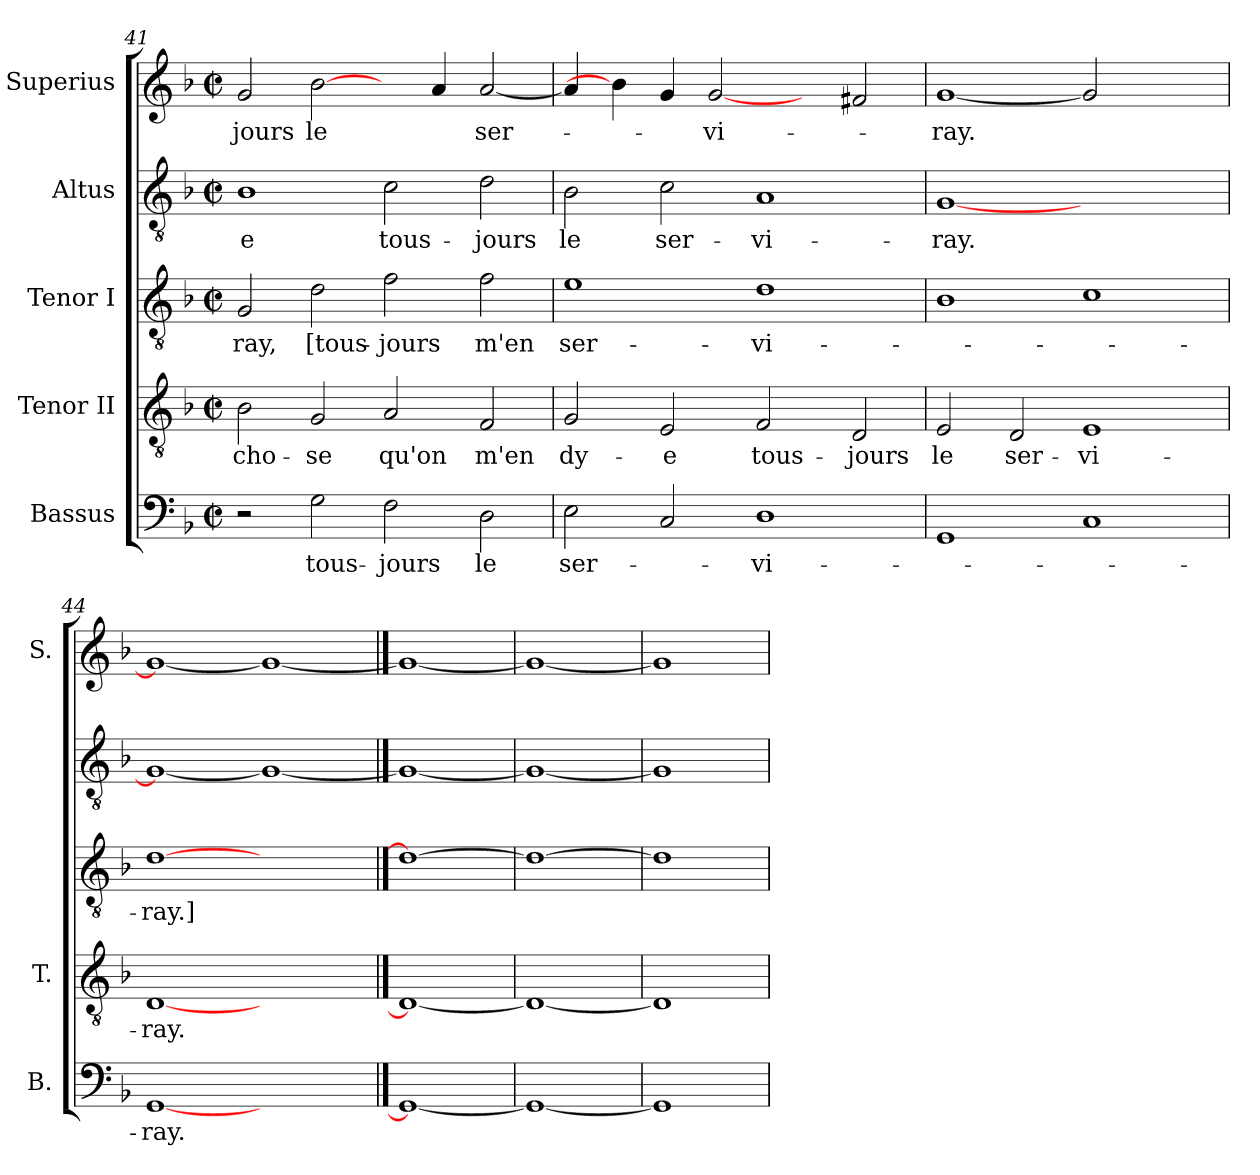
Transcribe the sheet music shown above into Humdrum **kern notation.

**kern	**text	**kern	**text	**kern	**text	**kern	**text	**kern	**text
*part5	*part5	*part4	*part4	*part3	*part3	*part2	*part2	*part1	*part1
*staff5	*staff5	*staff4	*staff4	*staff3	*staff3	*staff2	*staff2	*staff1	*staff1
*I"Bassus	*	*I"Tenor II	*	*I"Tenor I	*	*I"Altus	*	*I"Superius	*
*I'B.	*	*I'T.	*	*	*	*	*	*I'S.	*
!!LO:LB:g=z
*clefF4	*	*clefGv2	*	*clefGv2	*	*clefGv2	*	*clefG2	*
*	*	*ITrd7c12	*	*ITrd7c12	*	*ITrd7c12	*	*	*
*k[b-]	*	*k[b-]	*	*k[b-]	*	*k[b-]	*	*k[b-]	*
*F:	*	*F:	*	*F:	*	*F:	*	*F:	*
*M2/2	*	*M2/2	*	*M2/2	*	*M2/2	*	*M2/2	*
*met(c|)	*	*met(c|)	*	*met(c|)	*	*met(c|)	*	*met(c|)	*
=41	=41	=41	=41	=41	=41	=41	=41	=41	=41
!	!	!	!LO:LY:b:color=#000000	!	!	!	!	!	!
!	!	!	!	!	!LO:LY:b:color=#000000	!	!	!	!
!	!	!	!	!	!	!	!LO:LY:b:color=#000000	!	!
!	!	!	!	!	!	!	!	!	!LO:LY:b:color=#000000
2r	.	2BB-i\	cho-	2GGi/	-ray,	1BB-i	-e	2gi/	-jours
!	!LO:LY:b:color=#000000	!	!	!	!	!	!	!	!
!	!	!	!LO:LY:b:color=#000000	!	!	!	!	!	!
!	!	!	!	!	!LO:LY:b:color=#000000	!	!	!	!
!	!	!	!	!	!	!	!	!	!LO:LY:b:color=#000000
2Gi\	tous-	2GGi/	-se	2Di\	[tous-	.	.	[2b-i\	le
!	!LO:LY:b:color=#000000	!	!	!	!	!	!	!	!
!	!	!	!LO:LY:b:color=#000000	!	!	!	!	!	!
!	!	!	!	!	!LO:LY:b:color=#000000	!	!	!	!
!	!	!	!	!	!	!	!LO:LY:b:color=#000000	!	!
2Fi\	-jours	2AAi/	qu'on	2Fi\	-jours	2Ci\	tous-	4ryy	.
.	.	.	.	.	.	.	.	4ai/	.
!	!LO:LY:b:color=#000000	!	!	!	!	!	!	!	!
!	!	!	!LO:LY:b:color=#000000	!	!	!	!	!	!
!	!	!	!	!	!LO:LY:b:color=#000000	!	!	!	!
!	!	!	!	!	!	!	!LO:LY:b:color=#000000	!	!
!	!	!	!	!	!	!	!	!	!LO:LY:b:color=#000000
2Di\	le	2FFi/	m'en	2Fi\	m'en	2Di\	-jours	[<2ai/	ser-
=42	=42	=42	=42	=42	=42	=42	=42	=42	=42
!	!LO:LY:b:color=#000000	!	!	!	!	!	!	!	!
!	!	!	!LO:LY:b:color=#000000	!	!	!	!	!	!
!	!	!	!	!	!LO:LY:b:color=#000000	!	!	!	!
!	!	!	!	!	!	!	!LO:LY:b:color=#000000	!	!
2Ei\	ser-	2GGi/	dy-	1Ei	ser-	2BB-i\	le	4ai/]	.
.	.	.	.	.	.	.	.	4b-i\]	.
!	!	!	!LO:LY:b:color=#000000	!	!	!	!	!	!
!	!	!	!	!	!	!	!LO:LY:b:color=#000000	!	!
2Ci/	.	2EEi/	-e	.	.	2Ci\	ser-	4gi/	.
!	!	!	!	!	!	!	!	!	!LO:LY:b:color=#000000
.	.	.	.	.	.	.	.	[2gi	-vi-
!	!LO:LY:b:color=#000000	!	!	!	!	!	!	!	!
!	!	!	!LO:LY:b:color=#000000	!	!	!	!	!	!
!	!	!	!	!	!LO:LY:b:color=#000000	!	!	!	!
!	!	!	!	!	!	!	!LO:LY:b:color=#000000	!	!
1Di	-vi-	2FFi/	tous-	1Di	-vi-	1AAi	-vi-	.	.
.	.	.	.	.	.	.	.	4ryy	.
!	!	!	!LO:LY:b:color=#000000	!	!	!	!	!	!
.	.	2DDi/	-jours	.	.	.	.	2f#Xi/	.
=43	=43	=43	=43	=43	=43	=43	=43	=43	=43
!	!	!	!LO:LY:b:color=#000000	!	!	!	!	!	!
!	!	!	!	!	!	!	!LO:LY:b:color=#000000	!	!
!	!	!	!	!	!	!	!	!	!LO:LY:b:color=#000000
1GGi	.	2EEi/	le	1BB-i	.	[<1GGi	-ray.	[<1gi	-ray.
!	!	!	!LO:LY:b:color=#000000	!	!	!	!	!	!
.	.	2DDi/	ser-	.	.	.	.	.	.
!	!	!	!LO:LY:b:color=#000000	!	!	!	!	!	!
1Ci	.	1EEi	-vi-	1Ci	.	1ryy	.	2gi]	.
.	.	.	.	.	.	.	.	2ryy	.
=44	=44	=44	=44	=44	=44	=44	=44	=44	=44
!	!LO:LY:b:color=#000000	!	!	!	!	!	!	!	!
!	!	!	!LO:LY:b:color=#000000	!	!	!	!	!	!
!	!	!	!	!	!LO:LY:b:color=#000000	!	!	!	!
[1GGi	-ray.	[1DDi	-ray.	[1Di	-ray.]	1GGi_<	.	1gi_<	.
1ryy	.	1ryy	.	1ryy	.	1GGi_	.	1gi_	.
==45	==45	==45	==45	==45	==45	==45	==45	==45	==45
1GGi_	.	1DDi_	.	1Di_	.	1GGi_	.	1gi_	.
=46	=46	=46	=46	=46	=46	=46	=46	=46	=46
1GGi_	.	1DDi_	.	1Di_	.	1GGi_	.	1gi_	.
=47	=47	=47	=47	=47	=47	=47	=47	=47	=47
1GGi]	.	1DDi]	.	1Di]	.	1GGi]	.	1gi]	.
=	=	=	=	=	=	=	=	=	=
*-	*-	*-	*-	*-	*-	*-	*-	*-	*-
